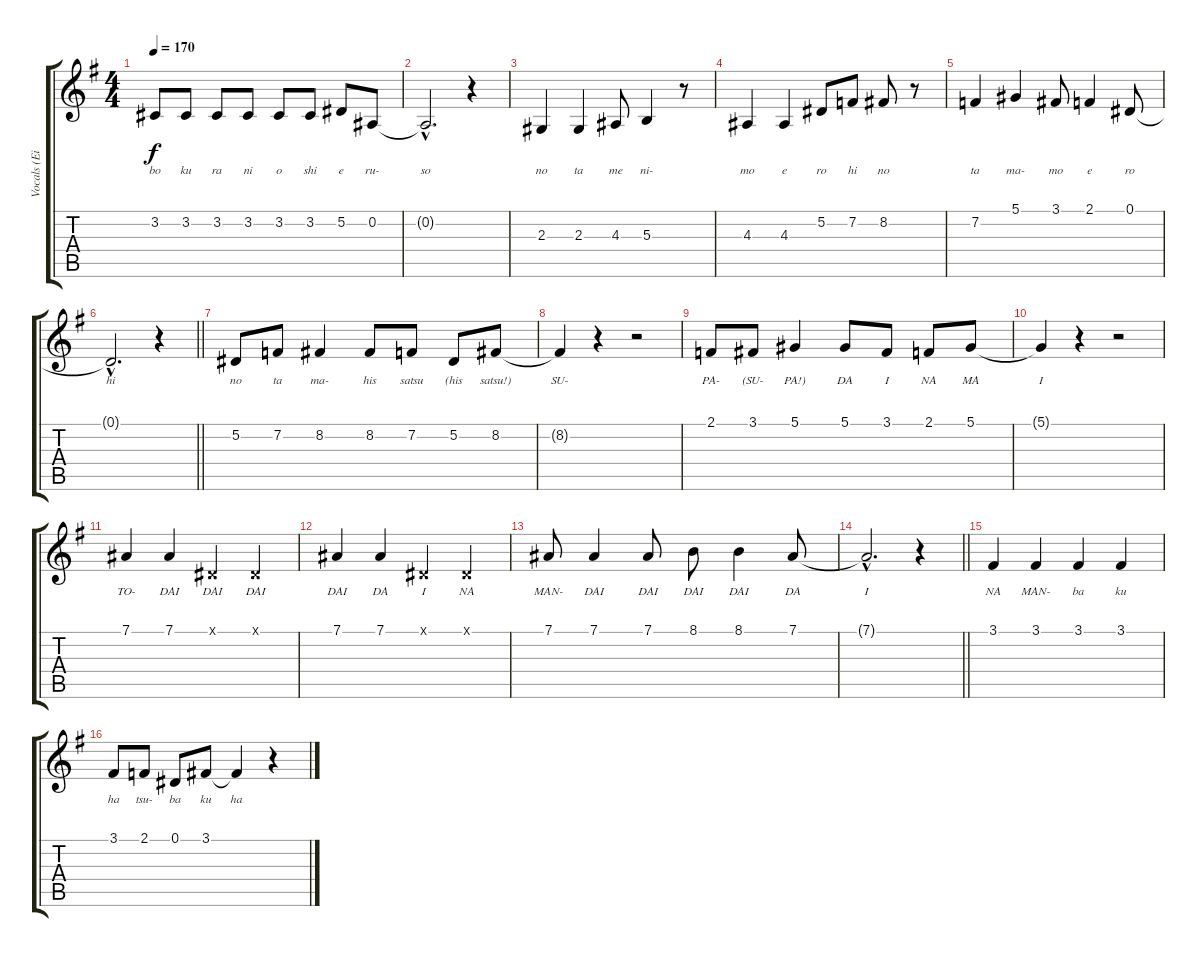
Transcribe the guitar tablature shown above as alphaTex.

\track ("Vocals (Eizo)" "Vocals (Ei") {instrument flute}
\staff {score tabs}
\tuning (Eb4 Bb3 Gb3 Db3 Ab2 Eb2) {hide}
\ts (4 4)
\tempo 170
\clef g2
\ks g
3.2.8{lyrics (0 "bo") lyrics (1 "") lyrics (2 "") lyrics (3 "") lyrics (4 "") dy f} 3.2.8{lyrics (0 "ku") lyrics (1 "") lyrics (2 "") lyrics (3 "") lyrics (4 "")} 3.2.8{lyrics (0 "ra") lyrics (1 "") lyrics (2 "") lyrics (3 "") lyrics (4 "")} 3.2.8{lyrics (0 "ni") lyrics (1 "") lyrics (2 "") lyrics (3 "") lyrics (4 "")} 3.2.8{lyrics (0 "o") lyrics (1 "") lyrics (2 "") lyrics (3 "") lyrics (4 "")} 3.2.8{lyrics (0 "shi") lyrics (1 "") lyrics (2 "") lyrics (3 "") lyrics (4 "")} 5.2.8{lyrics (0 "e") lyrics (1 "") lyrics (2 "") lyrics (3 "") lyrics (4 "")} 0.2.8{lyrics (0 "ru-") lyrics (1 "") lyrics (2 "") lyrics (3 "") lyrics (4 "")} |
0.2{hac t}.2{d lyrics (0 "so") lyrics (1 "") lyrics (2 "") lyrics (3 "") lyrics (4 "")} r.4 |
2.3.4{lyrics (0 "no") lyrics (1 "") lyrics (2 "") lyrics (3 "") lyrics (4 "")} 2.3.4{lyrics (0 "ta") lyrics (1 "") lyrics (2 "") lyrics (3 "") lyrics (4 "")} 4.3.8{lyrics (0 "me") lyrics (1 "") lyrics (2 "") lyrics (3 "") lyrics (4 "")} 5.3.4{lyrics (0 "ni-") lyrics (1 "") lyrics (2 "") lyrics (3 "") lyrics (4 "")} r.8 |
4.3.4{lyrics (0 "mo") lyrics (1 "") lyrics (2 "") lyrics (3 "") lyrics (4 "")} 4.3.4{lyrics (0 "e") lyrics (1 "") lyrics (2 "") lyrics (3 "") lyrics (4 "")} 5.2.8{lyrics (0 "ro") lyrics (1 "") lyrics (2 "") lyrics (3 "") lyrics (4 "")} 7.2.8{lyrics (0 "hi") lyrics (1 "") lyrics (2 "") lyrics (3 "") lyrics (4 "")} 8.2.8{lyrics (0 "no") lyrics (1 "") lyrics (2 "") lyrics (3 "") lyrics (4 "")} r.8 |
7.2.4{lyrics (0 "ta") lyrics (1 "") lyrics (2 "") lyrics (3 "") lyrics (4 "")} 5.1.4{lyrics (0 "ma-") lyrics (1 "") lyrics (2 "") lyrics (3 "") lyrics (4 "")} 3.1.8{lyrics (0 "mo") lyrics (1 "") lyrics (2 "") lyrics (3 "") lyrics (4 "")} 2.1.4{lyrics (0 "e") lyrics (1 "") lyrics (2 "") lyrics (3 "") lyrics (4 "")} 0.1.8{lyrics (0 "ro") lyrics (1 "") lyrics (2 "") lyrics (3 "") lyrics (4 "")} |
\barLineRight lightlight
0.1{hac t}.2{d lyrics (0 "hi") lyrics (1 "") lyrics (2 "") lyrics (3 "") lyrics (4 "")} r.4 |
5.2.8{lyrics (0 "no") lyrics (1 "") lyrics (2 "") lyrics (3 "") lyrics (4 "")} 7.2.8{lyrics (0 "ta") lyrics (1 "") lyrics (2 "") lyrics (3 "") lyrics (4 "")} 8.2.4{lyrics (0 "ma-") lyrics (1 "") lyrics (2 "") lyrics (3 "") lyrics (4 "")} 8.2.8{lyrics (0 "his") lyrics (1 "") lyrics (2 "") lyrics (3 "") lyrics (4 "")} 7.2.8{lyrics (0 "satsu") lyrics (1 "") lyrics (2 "") lyrics (3 "") lyrics (4 "")} 5.2.8{lyrics (0 "(his") lyrics (1 "") lyrics (2 "") lyrics (3 "") lyrics (4 "")} 8.2.8{lyrics (0 "satsu!)") lyrics (1 "") lyrics (2 "") lyrics (3 "") lyrics (4 "")} |
8.2{t}.4{lyrics (0 "SU-") lyrics (1 "") lyrics (2 "") lyrics (3 "") lyrics (4 "")} r.4 r.2 |
2.1.8{lyrics (0 "PA-") lyrics (1 "") lyrics (2 "") lyrics (3 "") lyrics (4 "")} 3.1.8{lyrics (0 "(SU-") lyrics (1 "") lyrics (2 "") lyrics (3 "") lyrics (4 "")} 5.1.4{lyrics (0 "PA!)") lyrics (1 "") lyrics (2 "") lyrics (3 "") lyrics (4 "")} 5.1.8{lyrics (0 "DA") lyrics (1 "") lyrics (2 "") lyrics (3 "") lyrics (4 "")} 3.1.8{lyrics (0 "I") lyrics (1 "") lyrics (2 "") lyrics (3 "") lyrics (4 "")} 2.1.8{lyrics (0 "NA") lyrics (1 "") lyrics (2 "") lyrics (3 "") lyrics (4 "")} 5.1.8{lyrics (0 "MA") lyrics (1 "") lyrics (2 "") lyrics (3 "") lyrics (4 "")} |
5.1{t}.4{lyrics (0 "I") lyrics (1 "") lyrics (2 "") lyrics (3 "") lyrics (4 "")} r.4 r.2 |
7.1.4{lyrics (0 "TO-") lyrics (1 "") lyrics (2 "") lyrics (3 "") lyrics (4 "")} 7.1.4{lyrics (0 "DAI") lyrics (1 "") lyrics (2 "") lyrics (3 "") lyrics (4 "")} 0.1{x}.4{lyrics (0 "DAI") lyrics (1 "") lyrics (2 "") lyrics (3 "") lyrics (4 "")} 0.1{x}.4{lyrics (0 "DAI") lyrics (1 "") lyrics (2 "") lyrics (3 "") lyrics (4 "")} |
7.1.4{lyrics (0 "DAI") lyrics (1 "") lyrics (2 "") lyrics (3 "") lyrics (4 "")} 7.1.4{lyrics (0 "DA") lyrics (1 "") lyrics (2 "") lyrics (3 "") lyrics (4 "")} 0.1{x}.4{lyrics (0 "I") lyrics (1 "") lyrics (2 "") lyrics (3 "") lyrics (4 "")} 0.1{x}.4{lyrics (0 "NA") lyrics (1 "") lyrics (2 "") lyrics (3 "") lyrics (4 "")} |
7.1.8{lyrics (0 "MAN-") lyrics (1 "") lyrics (2 "") lyrics (3 "") lyrics (4 "")} 7.1.4{lyrics (0 "DAI") lyrics (1 "") lyrics (2 "") lyrics (3 "") lyrics (4 "")} 7.1.8{lyrics (0 "DAI") lyrics (1 "") lyrics (2 "") lyrics (3 "") lyrics (4 "")} 8.1.8{lyrics (0 "DAI") lyrics (1 "") lyrics (2 "") lyrics (3 "") lyrics (4 "")} 8.1.4{lyrics (0 "DAI") lyrics (1 "") lyrics (2 "") lyrics (3 "") lyrics (4 "")} 7.1.8{lyrics (0 "DA") lyrics (1 "") lyrics (2 "") lyrics (3 "") lyrics (4 "")} |
\barLineRight lightlight
7.1{hac t}.2{d lyrics (0 "I") lyrics (1 "") lyrics (2 "") lyrics (3 "") lyrics (4 "")} r.4 |
3.1.4{lyrics (0 "NA") lyrics (1 "") lyrics (2 "") lyrics (3 "") lyrics (4 "")} 3.1.4{lyrics (0 "MAN-") lyrics (1 "") lyrics (2 "") lyrics (3 "") lyrics (4 "")} 3.1.4{lyrics (0 "ba") lyrics (1 "") lyrics (2 "") lyrics (3 "") lyrics (4 "")} 3.1.4{lyrics (0 "ku") lyrics (1 "") lyrics (2 "") lyrics (3 "") lyrics (4 "")} |
3.1.8{lyrics (0 "ha") lyrics (1 "") lyrics (2 "") lyrics (3 "") lyrics (4 "")} 2.1.8{lyrics (0 "tsu-") lyrics (1 "") lyrics (2 "") lyrics (3 "") lyrics (4 "")} 0.1.8{lyrics (0 "ba") lyrics (1 "") lyrics (2 "") lyrics (3 "") lyrics (4 "")} 3.1.8{lyrics (0 "ku") lyrics (1 "") lyrics (2 "") lyrics (3 "") lyrics (4 "")} 3.1{t}.4{lyrics (0 "ha") lyrics (1 "") lyrics (2 "") lyrics (3 "") lyrics (4 "")} r.4
